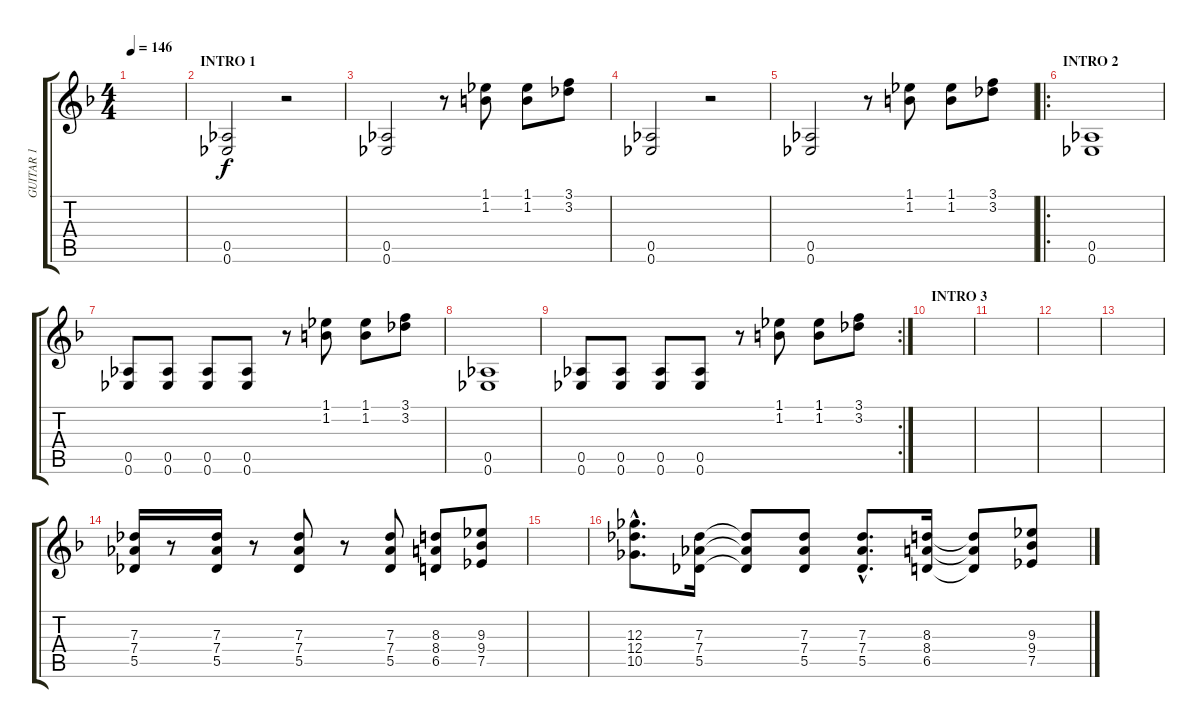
\track ("GUITAR 1" "GUITAR 1") {instrument distortionguitar}
\staff {score tabs}
\tuning (D4 Bb3 Gb3 Db3 Ab2 Eb2) {hide}
\ts (4 4)
\tempo 146
\clef g2
\ks dminor
|
\section ("" "INTRO 1")
(0.5 0.6).2 r.2 |
(0.5 0.6).2 r.8 (1.1 1.2).8 (1.1 1.2).8 (3.1 3.2).8 |
(0.5 0.6).2 r.2 |
(0.5 0.6).2 r.8 (1.1 1.2).8 (1.1 1.2).8 (3.1 3.2).8 |
\ro
\section ("" "INTRO 2")
(0.5 0.6).1 |
(0.5 0.6).8 (0.5 0.6).8 (0.5 0.6).8 (0.5 0.6).8 r.8 (1.1 1.2).8 (1.1 1.2).8 (3.1 3.2).8 |
(0.5 0.6).1 |
\rc 2
(0.5 0.6).8 (0.5 0.6).8 (0.5 0.6).8 (0.5 0.6).8 r.8 (1.1 1.2).8 (1.1 1.2).8 (3.1 3.2).8 |
\section ("" "INTRO 3")
|
|
|
|
(7.3 7.4 5.5).16 r.8 (7.3 7.4 5.5).16 r.8 (7.3 7.4 5.5).8 r.8 (7.3 7.4 5.5).8 (8.3 8.4 6.5).8 (9.3 9.4 7.5).8 |
|
(12.3{hac} 12.4{hac} 10.5{hac}).8{d} (7.3 7.4 5.5).16 (7.3{t} 7.4{t} 5.5{t}).8 (7.3 7.4 5.5).8 (7.3{hac} 7.4{hac} 5.5{hac}).8{d} (8.3 8.4 6.5).16 (8.3{t} 8.4{t} 6.5{t}).8 (9.3 9.4 7.5).8
